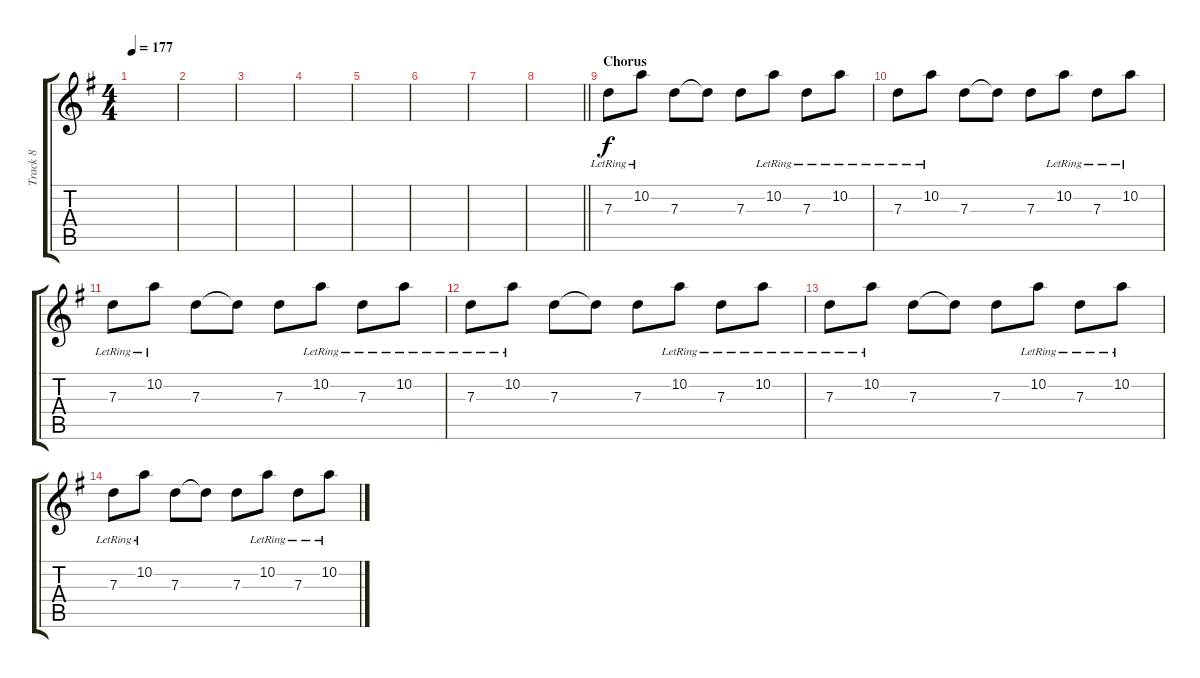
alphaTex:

\track ("Track 8" "Track 8") {instrument electricguitarclean}
\staff {score tabs}
\tuning (E4 B3 G3 D3 A2 D2) {hide}
\ts (4 4)
\tempo 177
\clef g2
\ks g
|
|
|
|
|
|
|
\barLineRight lightlight
|
\section ("" "Chorus")
7.3{lr}.8 10.2{lr}.8 7.3.8 7.3{t}.8 7.3.8 10.2{lr}.8 7.3{lr}.8 10.2{lr}.8 |
7.3{lr}.8 10.2{lr}.8 7.3.8 7.3{t}.8 7.3.8 10.2{lr}.8 7.3{lr}.8 10.2{lr}.8 |
7.3{lr}.8 10.2{lr}.8 7.3.8 7.3{t}.8 7.3.8 10.2{lr}.8 7.3{lr}.8 10.2{lr}.8 |
7.3{lr}.8 10.2{lr}.8 7.3.8 7.3{t}.8 7.3.8 10.2{lr}.8 7.3{lr}.8 10.2{lr}.8 |
7.3{lr}.8 10.2{lr}.8 7.3.8 7.3{t}.8 7.3.8 10.2{lr}.8 7.3{lr}.8 10.2{lr}.8 |
7.3{lr}.8 10.2{lr}.8 7.3.8 7.3{t}.8 7.3.8 10.2{lr}.8 7.3{lr}.8 10.2{lr}.8
